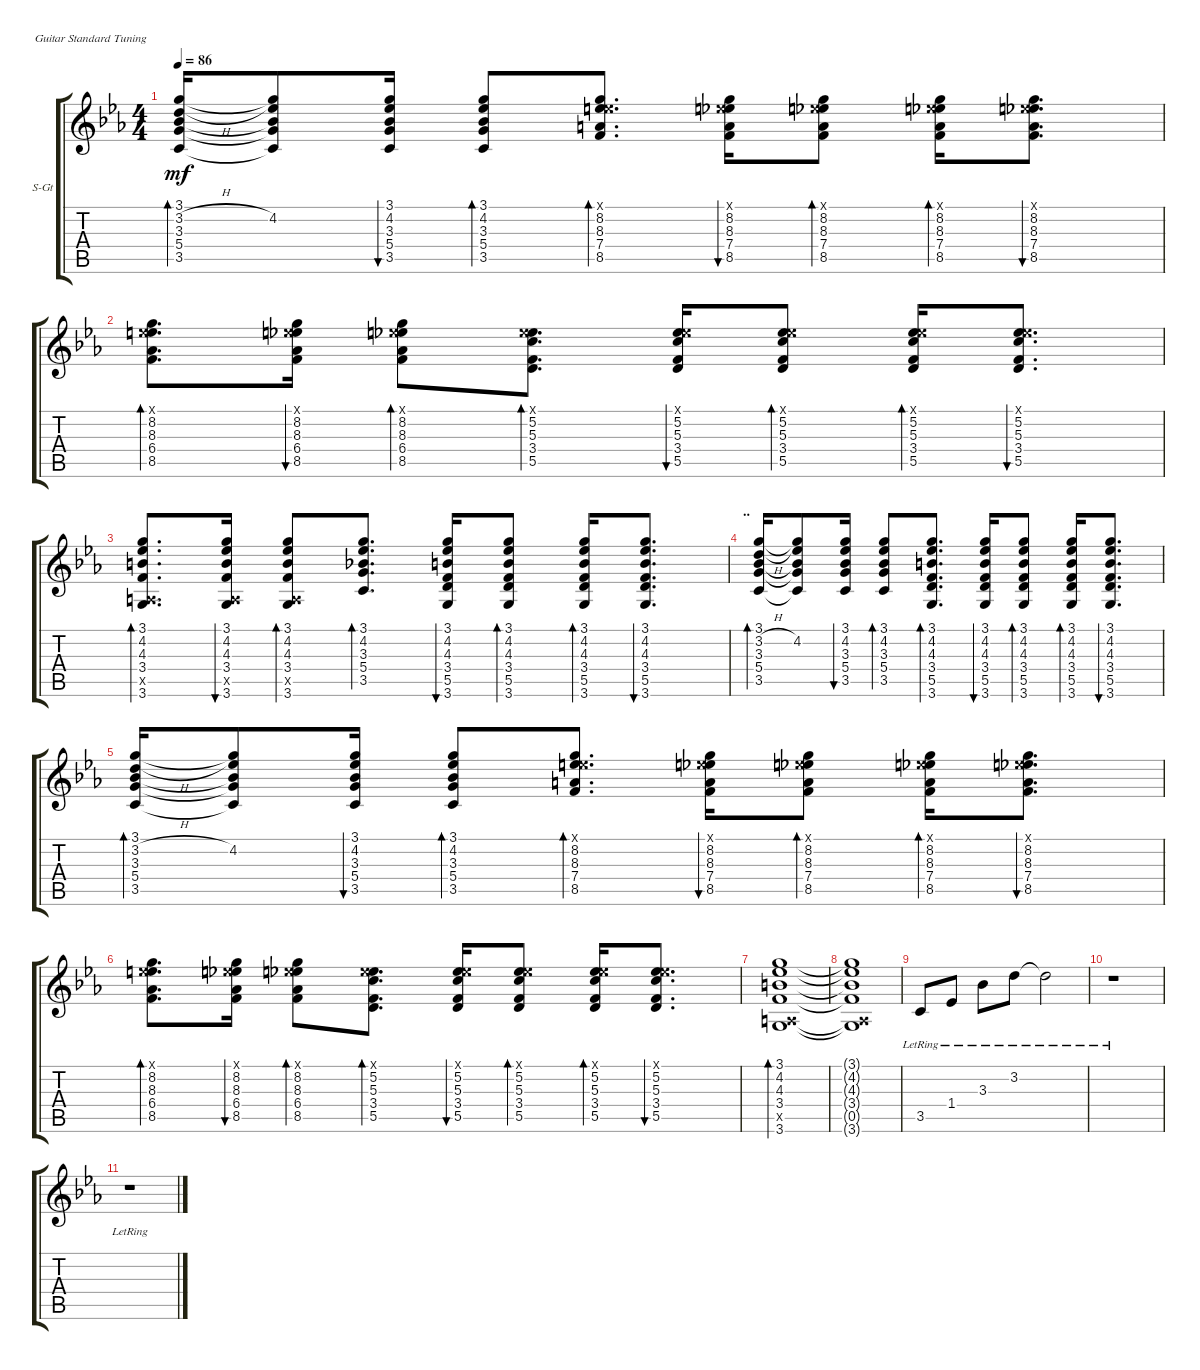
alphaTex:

\defaultSystemsLayout 4
\bracketExtendMode groupsimilarinstruments
\firstSystemTrackNameOrientation horizontal
\otherSystemsTrackNameOrientation horizontal
\track ("Steel Guitar" "S-Gt") {instrument acousticguitarsteel}
\staff {score tabs}
\tuning (E4 B3 G3 D3 A2 E2)
\ts (4 4)
\tempo 86
\clef g2
\scale
0.487514
\ks cminor
(3.5 5.4 3.3 3.2{h} 3.1).16{bd 30 dy mf} (4.2 3.1{t} 3.3{t} 5.4{t} 3.5{t}).8 (3.5 5.4 3.3 4.2 3.1).16{bu 30} (3.5 5.4 3.3 4.2 3.1).8{bd 30} (8.5 7.4 8.3 8.2 0.1{x}).8{d bd 30} (8.5 7.4 8.3 8.2 0.1{x}).16{bu 30} (8.5 7.4 8.3 8.2 0.1{x}).8{bd 30} (8.5 7.4 8.3 8.2 0.1{x}).16{bd 30} (8.5 7.4 8.3 8.2 0.1{x}).8{d bu 30} |
\scale
0.507899 (8.5 6.4 8.3 8.2 0.1{x}).8{d bd 30} (8.5 6.4 8.3 8.2 0.1{x}).16{bu 30} (8.5 6.4 8.3 8.2 0.1{x}).8{bd 30} (5.5 3.4 5.3 5.2 0.1{x}).8{d bd 30} (5.5 3.4 5.3 5.2 0.1{x}).16{bu 30} (5.5 3.4 5.3 5.2 0.1{x}).8{bd 30} (5.5 3.4 5.3 5.2 0.1{x}).16{bd 30} (5.5 3.4 5.3 5.2 0.1{x}).8{d bu 30} |
\scale
0.493277 (0.5{x} 3.4 4.3 4.2 3.1 3.6).8{d bd 30} (0.5{x} 3.4 4.3 4.2 3.1 3.6).16{bu 30} (0.5{x} 3.4 4.3 4.2 3.1 3.6).8{bd 30} (3.5 5.4 3.3 4.2 3.1).8{d bd 30} (3.6 5.5 3.4 4.3 4.2 3.1).16{bu 30} (3.6 5.5 3.4 4.3 4.2 3.1).8{bd 30} (3.6 5.5 3.4 4.3 4.2 3.1).16{bd 30} (3.6 5.5 3.4 4.3 4.2 3.1).8{d bu 30} |
\section ("" "..")
\scale
0.5041 (3.5 5.4 3.3 3.2{h} 3.1).16{bd 30} (4.2 3.1{t} 3.3{t} 5.4{t} 3.5{t}).8 (3.5 5.4 3.3 4.2 3.1).16{bu 30} (3.5 5.4 3.3 4.2 3.1).8{bd 30} (3.6 5.5 3.4 4.3 4.2 3.1).8{d bd 30} (3.6 5.5 3.4 4.3 4.2 3.1).16{bu 30} (3.6 5.5 3.4 4.3 4.2 3.1).8{bd 30} (3.6 5.5 3.4 4.3 4.2 3.1).16{bd 30} (3.6 5.5 3.4 4.3 4.2 3.1).8{d bu 30} |
\scale
0.496067 (3.5 5.4 3.3 3.2{h} 3.1).16{bd 30} (4.2 3.1{t} 3.3{t} 5.4{t} 3.5{t}).8 (3.5 5.4 3.3 4.2 3.1).16{bu 30} (3.5 5.4 3.3 4.2 3.1).8{bd 30} (8.5 7.4 8.3 8.2 0.1{x}).8{d bd 30} (8.5 7.4 8.3 8.2 0.1{x}).16{bu 30} (8.5 7.4 8.3 8.2 0.1{x}).8{bd 30} (8.5 7.4 8.3 8.2 0.1{x}).16{bd 30} (8.5 7.4 8.3 8.2 0.1{x}).8{d bu 30} |
\scale
0.477448 (8.5 6.4 8.3 8.2 0.1{x}).8{d bd 30} (8.5 6.4 8.3 8.2 0.1{x}).16{bu 30} (8.5 6.4 8.3 8.2 0.1{x}).8{bd 30} (5.5 3.4 5.3 5.2 0.1{x}).8{d bd 30} (5.5 3.4 5.3 5.2 0.1{x}).16{bu 30} (5.5 3.4 5.3 5.2 0.1{x}).8{bd 30} (5.5 3.4 5.3 5.2 0.1{x}).16{bd 30} (5.5 3.4 5.3 5.2 0.1{x}).8{d bu 30} |
\scale
0.521755 (0.5{x} 3.4 4.3 4.2 3.1 3.6).1{bd 30} |
(0.5{x t} 3.4{t} 4.3{t} 4.2{t} 3.1{t} 3.6{t}).1 |
3.5{lr}.8 1.4{lr}.8 3.3{lr}.8 3.2{lr}.8 3.2{lr t}.2 |
r.1 |
r.1
